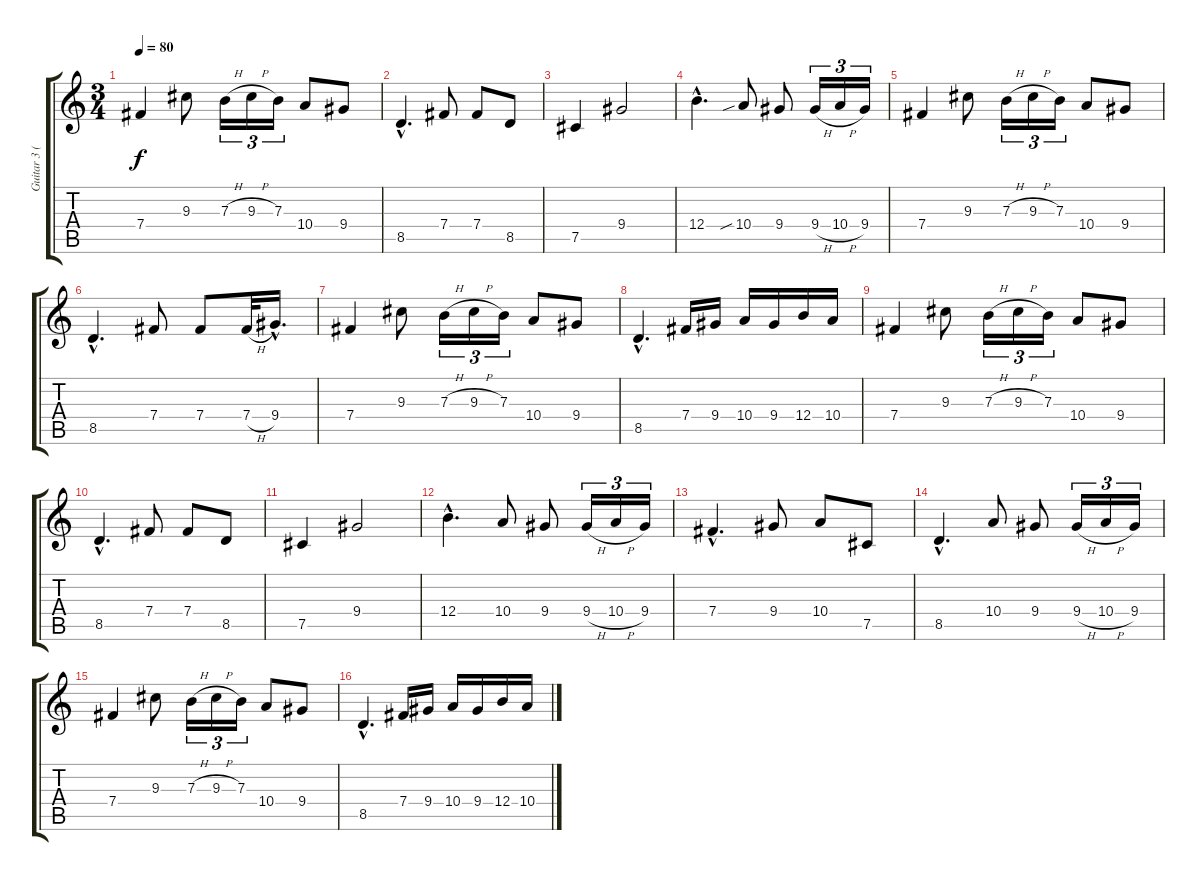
\track ("Guitar 3 (Distortion)" "Guitar 3 (") {instrument distortionguitar}
\staff {score tabs}
\tuning (Db4 Ab3 E3 B2 Gb2 Db2) {hide}
\ts (3 4)
\tempo 80
\clef g2
\ks c
7.4.4{dy f} 9.3.8 7.3{h}.16{tu (3 2)} 9.3{h}.16{tu (3 2)} 7.3.16{tu (3 2)} 10.4.8 9.4.8 |
8.5{hac}.4{d} 7.4.8 7.4.8 8.5.8 |
7.5.4 9.4.2 |
12.4{hac}.4{d} 10.4{sib}.8 9.4.8 9.4{h}.16{tu (3 2)} 10.4{h}.16{tu (3 2)} 9.4.16{tu (3 2)} |
7.4.4 9.3.8 7.3{h}.16{tu (3 2)} 9.3{h}.16{tu (3 2)} 7.3.16{tu (3 2)} 10.4.8 9.4.8 |
8.5{hac}.4{d} 7.4.8 7.4.8 7.4{h}.32 9.4{hac}.16{d} |
7.4.4 9.3.8 7.3{h}.16{tu (3 2)} 9.3{h}.16{tu (3 2)} 7.3.16{tu (3 2)} 10.4.8 9.4.8 |
8.5{hac}.4{d} 7.4.16 9.4.16 10.4.16 9.4.16 12.4.16 10.4.16 |
7.4.4 9.3.8 7.3{h}.16{tu (3 2)} 9.3{h}.16{tu (3 2)} 7.3.16{tu (3 2)} 10.4.8 9.4.8 |
8.5{hac}.4{d} 7.4.8 7.4.8 8.5.8 |
7.5.4 9.4.2 |
12.4{hac}.4{d} 10.4.8 9.4.8 9.4{h}.16{tu (3 2)} 10.4{h}.16{tu (3 2)} 9.4.16{tu (3 2)} |
7.4{hac}.4{d} 9.4.8 10.4.8 7.5.8 |
8.5{hac}.4{d} 10.4.8 9.4.8 9.4{h}.16{tu (3 2)} 10.4{h}.16{tu (3 2)} 9.4.16{tu (3 2)} |
7.4.4 9.3.8 7.3{h}.16{tu (3 2)} 9.3{h}.16{tu (3 2)} 7.3.16{tu (3 2)} 10.4.8 9.4.8 |
8.5{hac}.4{d} 7.4.16 9.4.16 10.4.16 9.4.16 12.4.16 10.4.16
